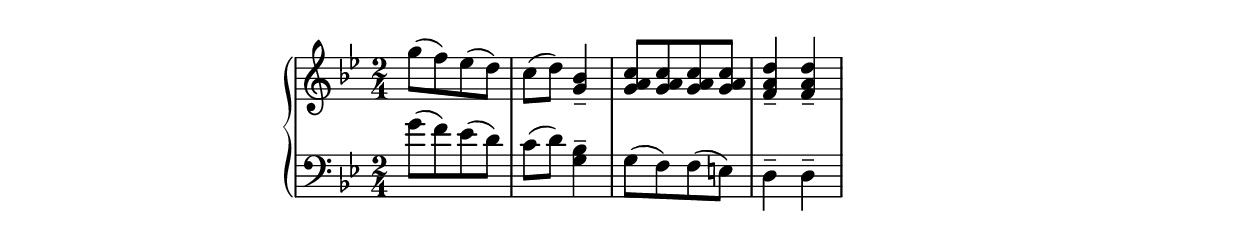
\paper{indent=0\mm line-width=110\mm oddFooterMarkup="" oddHeaderMarkup=""}
% --- start of displayed header in the book ---

% --- end of header ---
\new PianoStaff
<<
  \new Staff {
    \relative c''' {\key bes \major \time 2/4
       g8[( f) es( d)]  c[( d) ] <g,-- bes>4
       <g a c>8[ <g a c> <g a c> <g a c>]
       <f-- a d>4 <f-- a d>                    }}
  \new Staff {
    \relative c'' {\time 2/4 \key bes \major \clef bass
       g8[( f) es( d)] c[( d)] <g, bes-->4
       g8[( f) f( e)]  d4-- d--                }}
>>
% --- end of song ---
